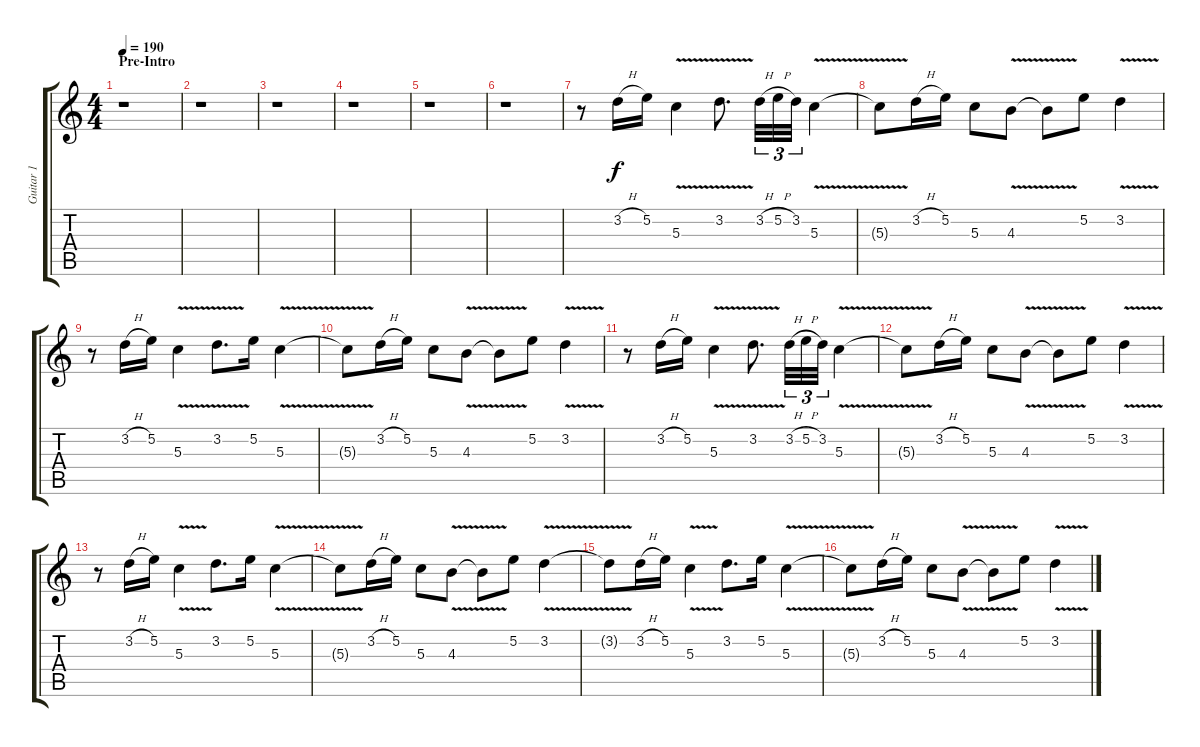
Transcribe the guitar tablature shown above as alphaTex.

\track ("Guitar 1" "Guitar 1") {instrument overdrivenguitar}
\staff {score tabs}
\tuning (E4 B3 G3 D3 A2 E2) {hide}
\ts (4 4)
\section ("" "Pre-Intro")
\tempo 190
\tempo 75
\tempo 190
\clef g2
\ks c
r.1{dy f instrument overdrivenguitar} |
r.1 |
r.1 |
r.1 |
r.1 |
r.1 |
r.8{instrument electricguitarclean} 3.2{h}.16 5.2.16 5.3{v}.4 3.2{v}.8{d} 3.2{h}.32{tu (3 2)} 5.2{h}.32{tu (3 2)} 3.2.32{tu (3 2)} 5.3{v}.4 |
5.3{t}.8 3.2{h}.16 5.2.16 5.3.8 4.3{v}.8 4.3{t}.8 5.2.8 3.2{v}.4 |
r.8 3.2{h}.16 5.2.16 5.3{v}.4 3.2{v}.8{d} 5.2.16 5.3{v}.4 |
5.3{t}.8 3.2{h}.16 5.2.16 5.3.8 4.3{v}.8 4.3{t}.8 5.2.8 3.2{v}.4 |
r.8 3.2{h}.16 5.2.16 5.3{v}.4 3.2{v}.8{d} 3.2{h}.32{tu (3 2)} 5.2{h}.32{tu (3 2)} 3.2.32{tu (3 2)} 5.3{v}.4 |
5.3{t}.8 3.2{h}.16 5.2.16 5.3.8 4.3{v}.8 4.3{t}.8 5.2.8 3.2{v}.4 |
r.8{instrument overdrivenguitar} 3.2{h}.16 5.2.16 5.3{v}.4 3.2.8{d} 5.2.16 5.3{v}.4 |
5.3{t}.8 3.2{h}.16 5.2.16 5.3.8 4.3{v}.8 4.3{t}.8 5.2.8 3.2{v}.4 |
3.2{t}.8 3.2{h}.16 5.2.16 5.3{v}.4 3.2.8{d} 5.2.16 5.3{v}.4 |
5.3{t}.8 3.2{h}.16 5.2.16 5.3.8 4.3{v}.8 4.3{t}.8 5.2.8 3.2{v}.4
